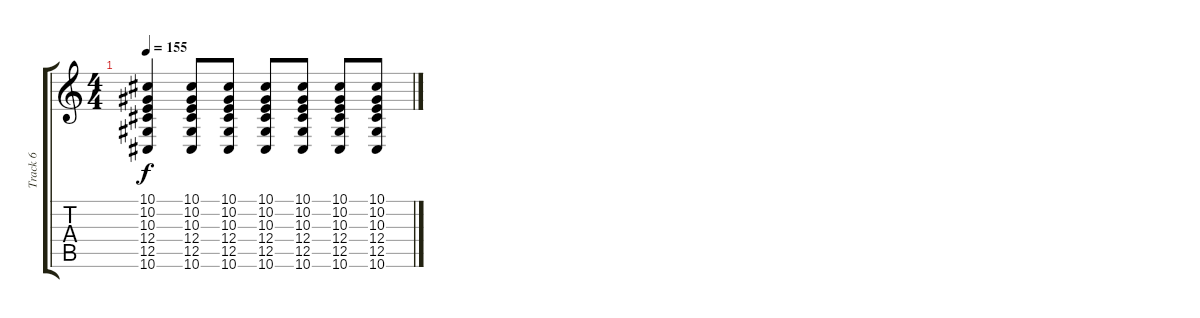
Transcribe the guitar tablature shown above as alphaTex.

\track ("Track 6" "Track 6") {instrument electricgrandpiano}
\staff {score tabs}
\tuning (Eb4 Bb3 Gb3 Db3 Ab2 Eb2) {hide}
\ts (4 4)
\tempo 155
\clef g2
\ks c
(10.1 10.2 10.3 12.4 12.5 10.6).4{dy f} (10.1 10.2 10.3 12.4 12.5 10.6).8 (10.1 10.2 10.3 12.4 12.5 10.6).8 (10.1 10.2 10.3 12.4 12.5 10.6).8 (10.1 10.2 10.3 12.4 12.5 10.6).8 (10.1 10.2 10.3 12.4 12.5 10.6).8 (10.1 10.2 10.3 12.4 12.5 10.6).8
